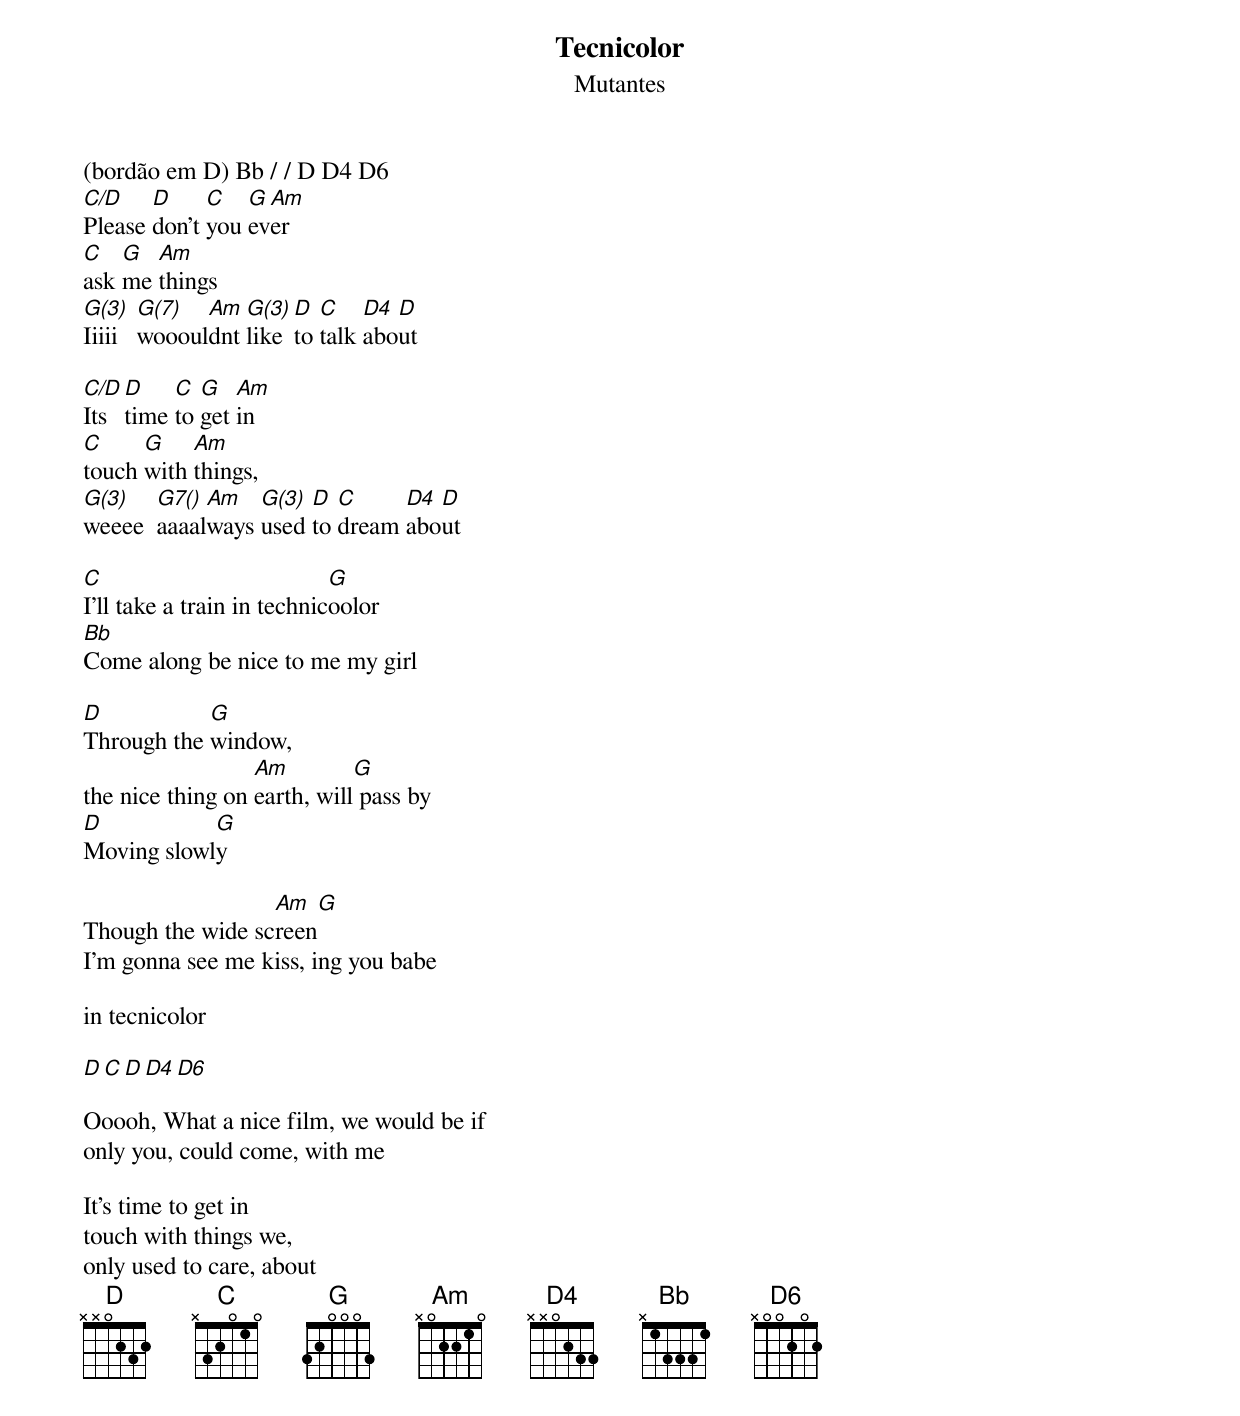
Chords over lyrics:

Tecnicolor
Mutantes

(bordão em D) Bb / / D D4 D6
C/D    D     C   G Am
Please don’t you ever
C   G  Am
ask me things
G(3)    G(7)  Am  G(3) D  C    D4 D
Iiiii   wooouldnt like to talk about

C/D D    C  G   Am
Its time to get in
C     G    Am
touch with things,
G(3)   G7() Am   G(3) D  C     D4 D
weeee  aaaalways used to dream about

C                           G
I’ll take a train in technicoolor
Bb
Come along be nice to me my girl

D           G
Through the window,
                  Am         G
the nice thing on earth, will pass by
D           G
Moving slowly

                  Am         G
Though the wide screen
I’m gonna see me kiss, ing you babe

in tecnicolor

D C D D4 D6

Ooooh, What a nice film, we would be if
only you, could come, with me

It’s time to get in
touch with things we,
only used to care, about
